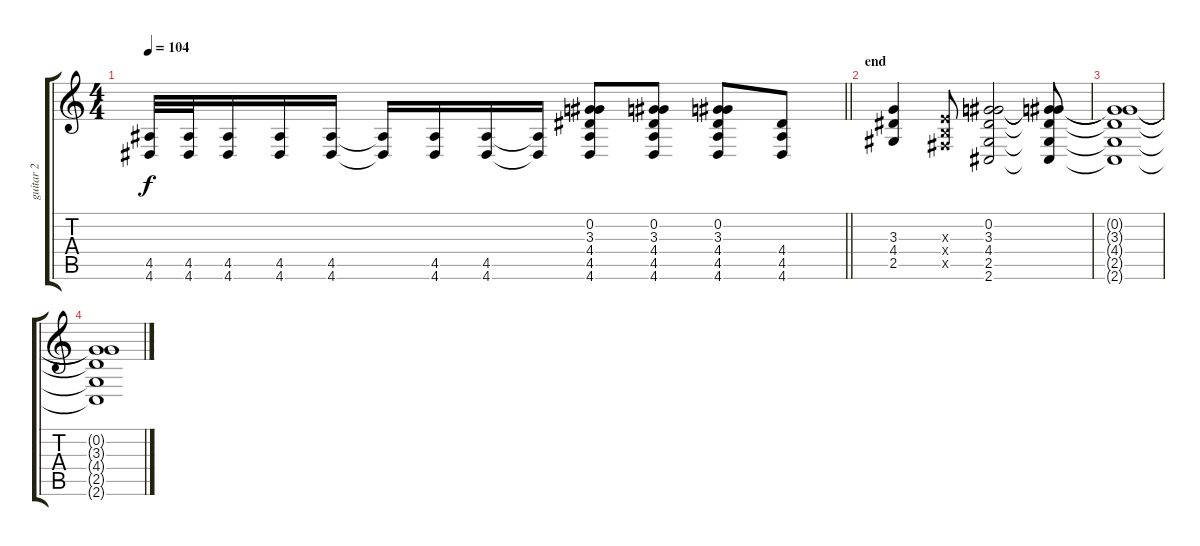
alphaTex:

\track ("guitar 2" "guitar 2") {instrument distortionguitar}
\staff {score tabs}
\tuning (Db4 Ab3 E3 B2 Gb2 B1) {hide}
\ts (4 4)
\tempo 104
\clef g2
\barLineRight lightlight
\ks c
(4.5 4.6).32{dy f} (4.5 4.6).32 (4.5 4.6).16 (4.5 4.6).16 (4.5 4.6).16 (4.5{t} 4.6{t}).16 (4.5 4.6).16 (4.5 4.6).16 (4.5{t} 4.6{t}).16 (0.2 3.3 4.4 4.5 4.6).8 (0.2 3.3 4.4 4.5 4.6).8 (0.2 3.3 4.4 4.5 4.6).8 (4.4 4.5 4.6).8 |
\section ("" "end")
(3.3 4.4 2.5).4 (0.3{x} 0.4{x} 0.5{x}).8 (0.2 3.3 4.4 2.5 2.6).2{volume 13} (0.2{t} 3.3{t} 4.4{t} 2.5{t} 2.6{t}).8{volume 0} |
(0.2{t} 3.3{t} 4.4{t} 2.5{t} 2.6{t}).1 |
(0.2{t} 3.3{t} 4.4{t} 2.5{t} 2.6{t}).1
